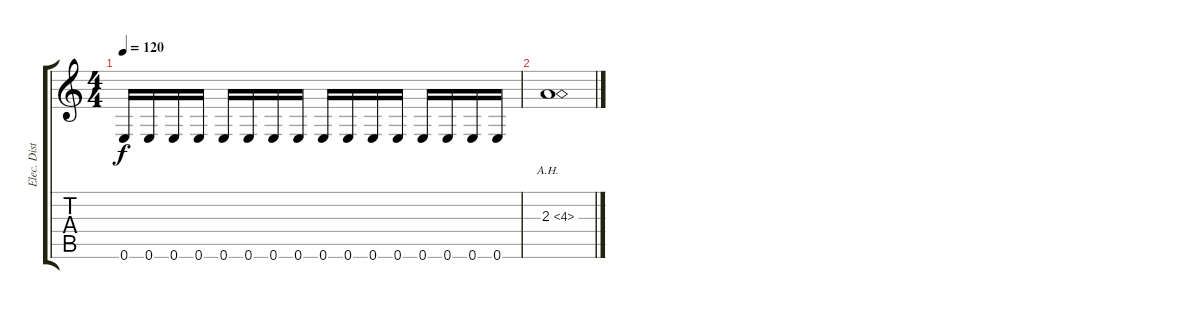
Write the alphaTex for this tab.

\track ("Elec. Distortion" "Elec. Dist") {instrument distortionguitar}
\staff {score tabs}
\tuning (E4 B3 G3 D3 A2 E2) {hide}
\ts (4 4)
\tempo 120
\clef g2
\ks c
0.6.16{dy f} 0.6.16 0.6.16 0.6.16 0.6.16 0.6.16 0.6.16 0.6.16 0.6.16 0.6.16 0.6.16 0.6.16 0.6.16 0.6.16 0.6.16 0.6.16 |
2.3{ah 2}.1{volume 6}
